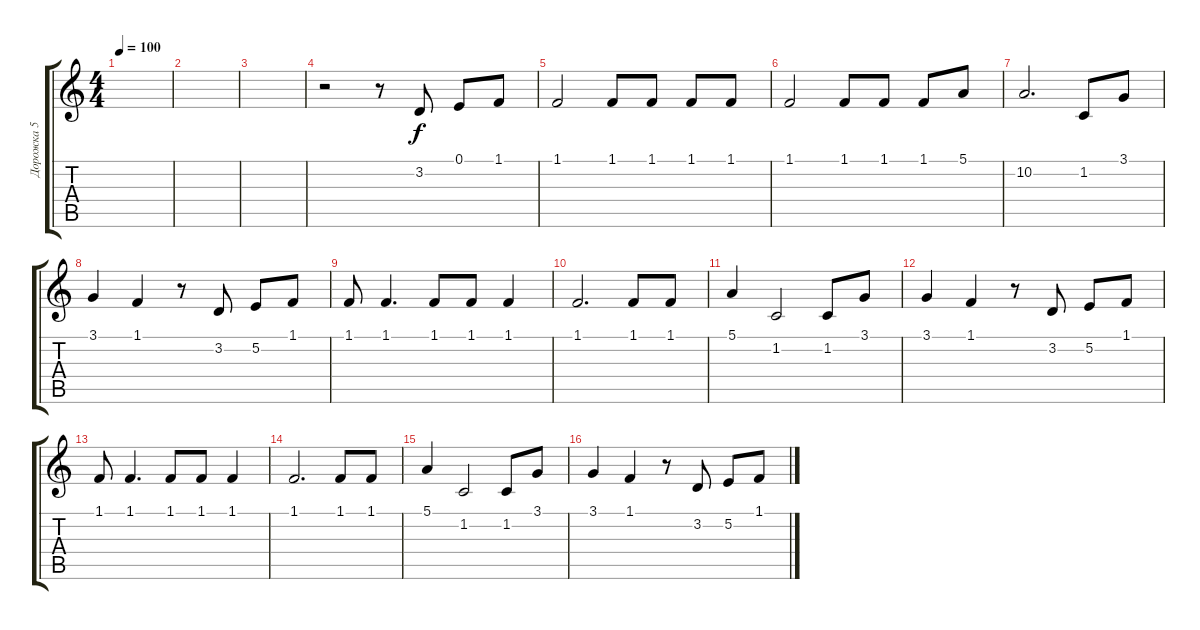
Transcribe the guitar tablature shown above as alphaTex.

\track ("Дорожка 5" "Дорожка 5") {instrument tenorsax}
\staff {score tabs}
\tuning (E4 B3 G3 D3 A2 E2) {hide}
\ts (4 4)
\tempo 100
\clef g2
\ks c
|
|
|
r.2 r.8 3.2.8 0.1.8 1.1.8 |
1.1.2 1.1.8 1.1.8 1.1.8 1.1.8 |
1.1.2 1.1.8 1.1.8 1.1.8 5.1.8 |
10.2.2{d} 1.2.8 3.1.8 |
3.1.4 1.1.4 r.8 3.2.8 5.2.8 1.1.8 |
1.1.8 1.1.4{d} 1.1.8 1.1.8 1.1.4 |
1.1.2{d} 1.1.8 1.1.8 |
5.1.4 1.2.2 1.2.8 3.1.8 |
3.1.4 1.1.4 r.8 3.2.8 5.2.8 1.1.8 |
1.1.8 1.1.4{d} 1.1.8 1.1.8 1.1.4 |
1.1.2{d} 1.1.8 1.1.8 |
5.1.4 1.2.2 1.2.8 3.1.8 |
3.1.4 1.1.4 r.8 3.2.8 5.2.8 1.1.8
